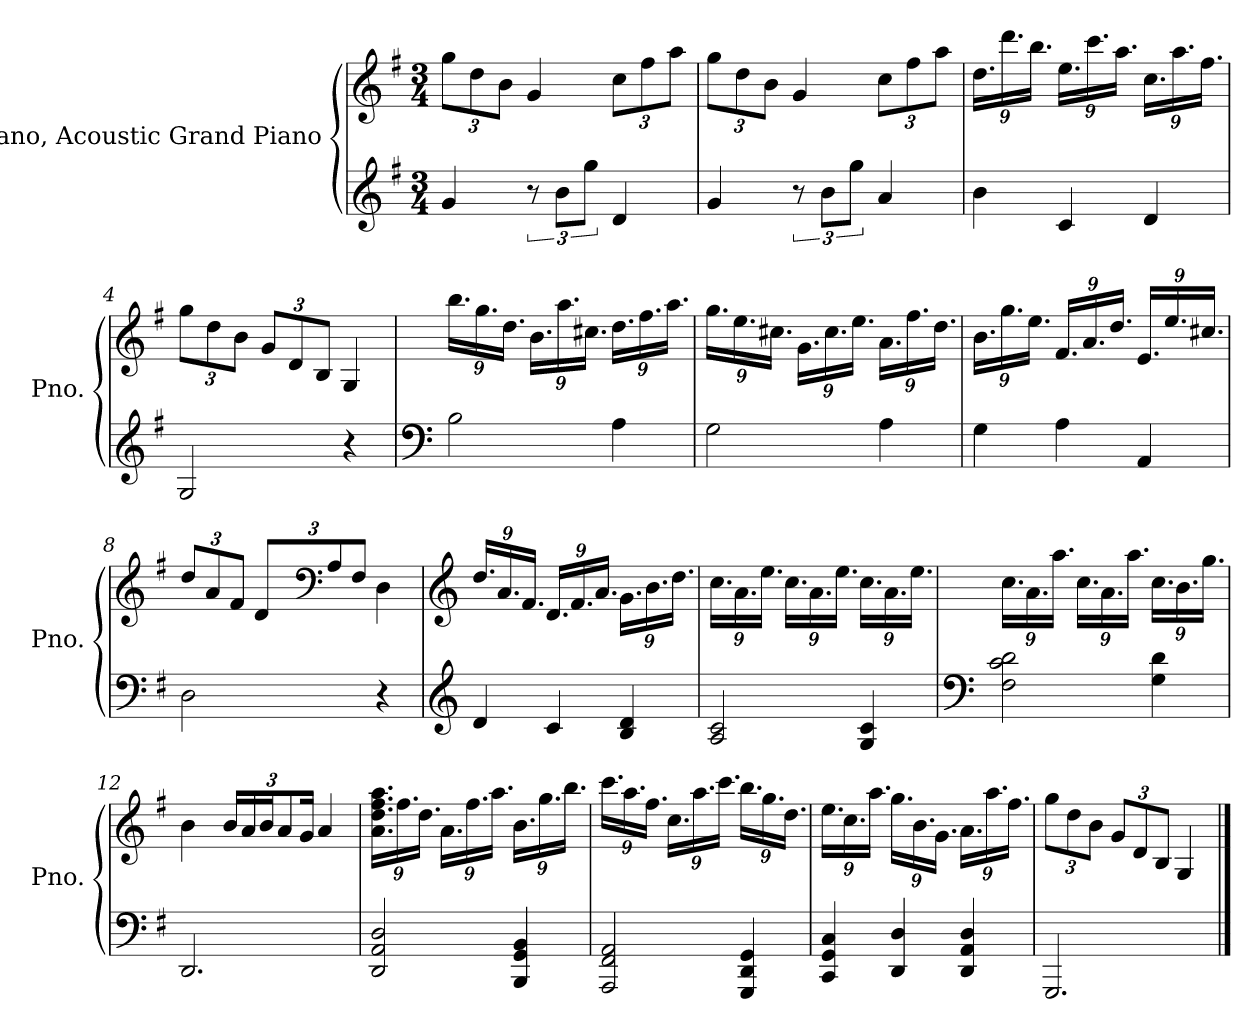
**kern	**kern
*part1	*part1
*staff2	*staff1
*I"Piano, Acoustic Grand Piano	*
*I'Pno.	*
*clefG2	*clefG2
*k[f#]	*k[f#]
*M3/4	*M3/4
*MM80	*MM80
*	*Xbrackettup
=1	=1
4g/	12gg\L
.	12dd\
.	12b\J
12r	4g/
12b\L	.
12gg\J	.
4d/	12cc\L
.	12ff#\
.	12aa\J
=2	=2
4g/	12gg\L
.	12dd\
.	12b\J
12r	4g/
12b\L	.
12gg\J	.
4a/	12cc\L
.	12ff#\
.	12aa\J
=3	=3
4b\	18.dd\LL
.	18.ddd\
.	18.bb\JJ
4c/	18.ee\LL
.	18.ccc\
.	18.aa\JJ
4d/	18.cc\LL
.	18.aa\
.	18.ff#\JJ
=4	=4
2G/	12gg\L
.	12dd\
.	12b\J
.	12g/L
.	12d/
.	12B/J
4r	4G/
!!LO:LB:g=z
=5	=5
*clefF4	*
2B\	18.bb\LL
.	18.gg\
.	18.dd\JJ
.	18.b\LL
.	18.aa\
.	18.cc#X\JJ
4A\	18.dd\LL
.	18.ff#\
.	18.aa\JJ
=6	=6
2G\	18.gg\LL
.	18.ee\
.	18.cc#X\JJ
.	18.g\LL
.	18.cc#\
.	18.ee\JJ
4A\	18.a\LL
.	18.ff#\
.	18.dd\JJ
=7	=7
4G\	18.b\LL
.	18.gg\
.	18.ee\JJ
4A\	18.f#/LL
.	18.a/
.	18.dd/JJ
4AA/	18.e/LL
.	18.ee/
.	18.cc#X/JJ
!!LO:LB:g=z
=8	=8
2D\	12dd/L
.	12a/
.	12f#/J
.	12d/L
*	*clefF4
.	12A/
.	12F#/J
4r	4D\
=9	=9
*clefG2	*clefG2
4d/	18.dd/LL
.	18.a/
.	18.f#/JJ
4c/	18.d/LL
.	18.f#/
.	18.a/JJ
4B/ 4d/	18.g\LL
.	18.b\
.	18.dd\JJ
=10	=10
2A/ 2c/	18.cc\LL
.	18.a\
.	18.ee\JJ
.	18.cc\LL
.	18.a\
.	18.ee\JJ
4G/ 4c/	18.cc\LL
.	18.a\
.	18.ee\JJ
!!LO:LB:g=z
=11	=11
*clefF4	*
2F#\ 2c\ 2d\	18.cc\LL
.	18.a\
.	18.aa\JJ
.	18.cc\LL
.	18.a\
.	18.aa\JJ
4G\ 4d\	18.cc\LL
.	18.b\
.	18.gg\JJ
=12	=12
2.DD/	4b\
.	24b/LL
.	24a/
.	24b/J
.	12a/
.	24g/Jk
.	4a/
=13	=13
2DD/ 2AA/ 2D/	18.a\ 18.dd\ 18.ff#\ 18.aa\LL
.	18.ff#\
.	18.dd\JJ
.	18.a\LL
.	18.ff#\
.	18.aa\JJ
4BBB/ 4GG/ 4BB/	18.b\LL
.	18.gg\
.	18.bb\JJ
!!LO:LB:g=z
=14	=14
2AAA/ 2FF#/ 2AA/	18.ccc\LL
.	18.aa\
.	18.ff#\JJ
.	18.cc\LL
.	18.aa\
.	18.ccc\JJ
4GGG/ 4DD/ 4GG/	18.bb\LL
.	18.gg\
.	18.dd\JJ
=15	=15
4CC/ 4GG/ 4C/	18.ee\LL
.	18.cc\
.	18.aa\JJ
4DD/ 4D/	18.gg\LL
.	18.b\
.	18.g\JJ
4DD/ 4AA/ 4D/	18.a\LL
.	18.aa\
.	18.ff#\JJ
=16	=16
2.GGG/	12gg\L
.	12dd\
.	12b\J
.	12g/L
.	12d/
.	12B/J
.	4G/
==	==
*-	*-
